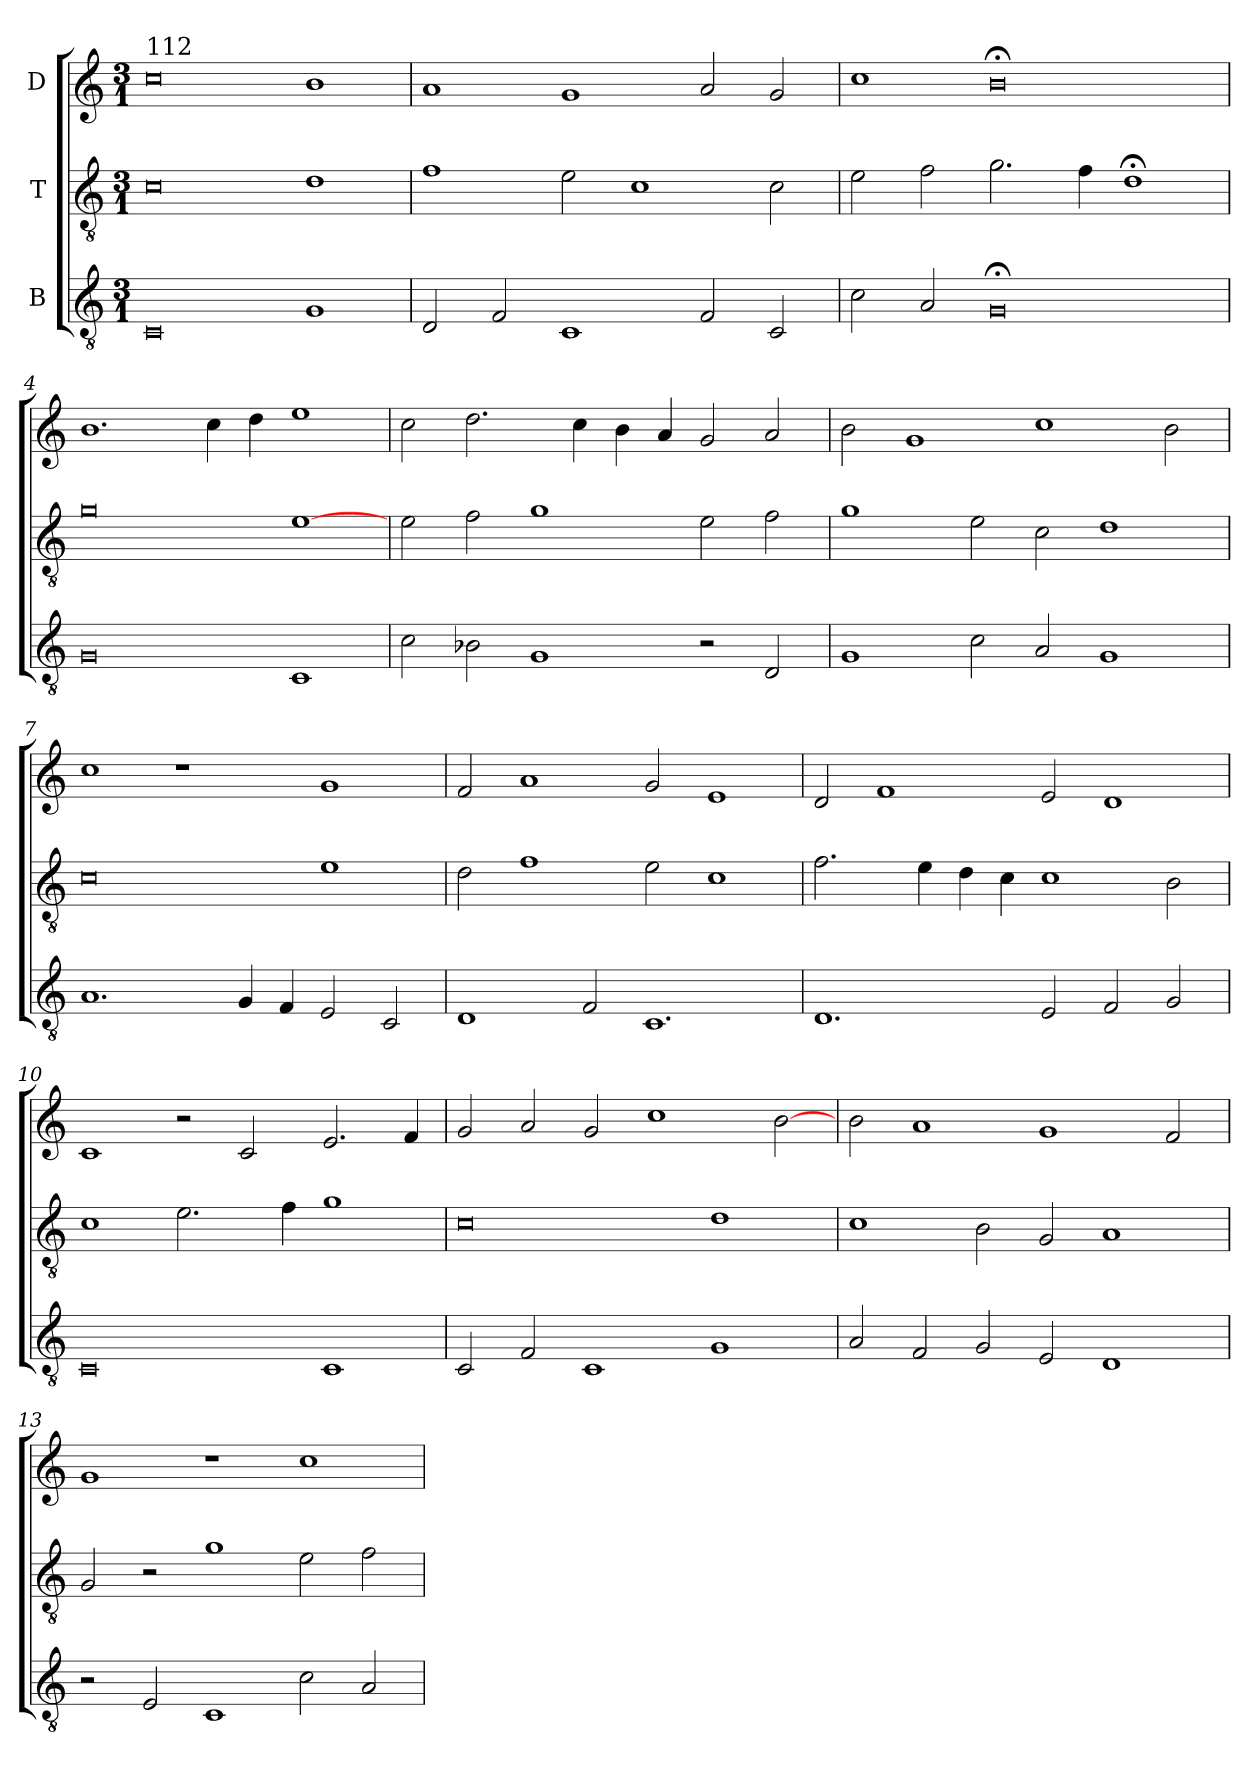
**kern	**kern	**kern
*part3	*part2	*part1
*staff3	*staff2	*staff1
*I"B	*I"T	*I"D
!!LO:PB:g=z
*clefGv2	*clefGv2	*clefG2
*ITrd7c12	*ITrd7c12	*
*k[]	*k[]	*k[]
*C:	*C:	*C:
*M3/1	*M3/1	*M3/1
=1	=1	=1
!	!	!LO:TX:a:t=112
0CCi/	0Ci\	0cci\
1GGi/	1Di\	1bi/
=2	=2	=2
2DDi/	1Fi\	1ai/
2FFi/	.	.
1CCi/	2Ei\	1gi/
.	1Ci\	.
2FFi/	.	2ai/
2CCi/	2Ci\	2gi/
=3	=3	=3
2Ci\	2Ei\	1cci\
2AAi/	2Fi\	.
0GG;i/	2.Gi\	0b;i/
.	4Fi\	.
.	1D;i\	.
=4	=4	=4
0GGi/	0Gi\	1.bi/
.	.	4cci\
.	.	4ddi\
1CCi/	[1Ei\	1eei\
!!LO:LB:g=z
=5	=5	=5
2Ci\	2Ei\	2cci\
2BB-Xi\	2Fi\	2.ddi\
1GGi/	1Gi\	.
.	.	4cci\
.	.	4bi\
.	.	4ai/
2r	2Ei\	2gi/
2DDi/	2Fi\	2ai/
=6	=6	=6
1GGi/	1Gi\	2bi\
.	.	1gi/
2Ci\	2Ei\	.
2AAi/	2Ci\	1cci\
1GGi/	1Di\	.
.	.	2bi\
=7	=7	=7
1.AAi/	0Ci\	1cci\
.	.	1r
4GGi/	.	.
4FFi/	.	.
2EEi/	1Ei\	1gi/
2CCi/	.	.
=8	=8	=8
1DDi/	2Di\	2fi/
.	1Fi\	1ai/
2FFi/	.	.
1.CCi/	2Ei\	2gi/
.	1Ci\	1ei/
!!LO:LB:g=z
=9	=9	=9
1.DDi/	2.Fi\	2di/
.	.	1fi/
.	4Ei\	.
.	4Di\	.
.	4Ci\	.
2EEi/	1Ci\	2ei/
2FFi/	.	1di/
2GGi/	2BBi\	.
=10	=10	=10
0CCi/	1Ci\	1ci/
.	2.Ei\	2r
.	.	2ci/
.	4Fi\	.
1CCi/	1Gi\	2.ei/
.	.	4fi/
=11	=11	=11
2CCi/	0Ci\	2gi/
2FFi/	.	2ai/
1CCi/	.	2gi/
.	.	1cci\
1GGi/	1Di\	.
.	.	[2bi\
=12	=12	=12
2AAi/	1Ci\	2bi\
2FFi/	.	1ai/
2GGi/	2BBi\	.
2EEi/	2GGi/	1gi/
1DDi/	1AAi/	.
.	.	2fi/
!!LO:LB:g=z
=13	=13	=13
2r	2GGi/	1gi/
2EEi/	2r	.
1CCi/	1Gi\	1r
2Ci\	2Ei\	1cci\
2AAi/	2Fi\	.
=	=	=
*-	*-	*-
